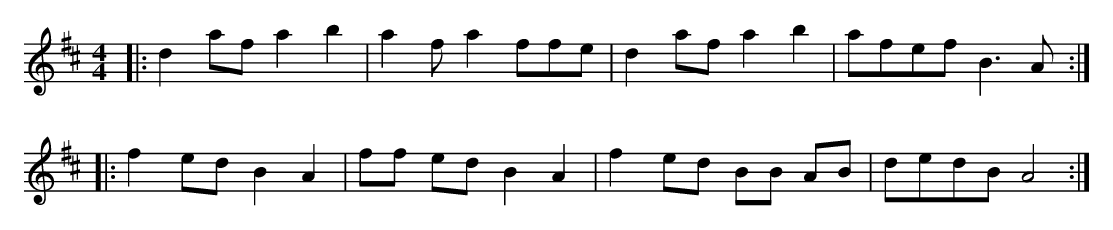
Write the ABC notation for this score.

X:1
M:4/4
K:D
|:d2 af a2 b2|a2 f a2 ffe|d2 af a2 b2|afef B3 A:|
|:f2 ed B2 A2|ff ed B2 A2|f2 ed BB AB|dedB A4:|
